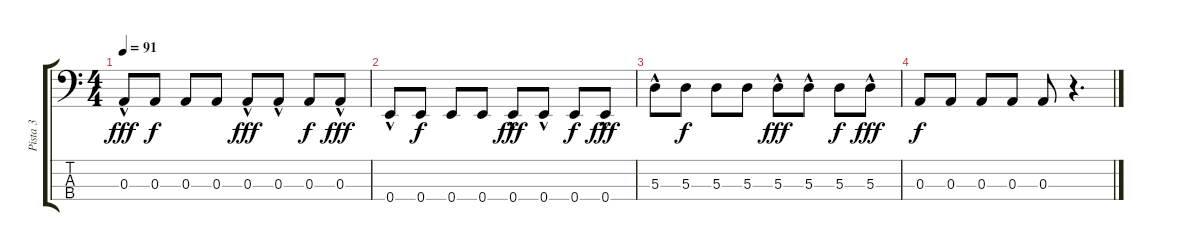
\track ("Pista 3" "Pista 3") {instrument electricbassfinger}
\staff {score tabs}
\tuning (G2 D2 A1 E1) {hide}
\ts (4 4)
\tempo 91
\clef f4
\ks c
0.3{hac}.8{dy fff} 0.3.8{dy f} 0.3.8 0.3.8 0.3{hac}.8{dy fff} 0.3{hac}.8 0.3.8{dy f} 0.3{hac}.8{dy fff} |
0.4{hac}.8 0.4.8{dy f} 0.4.8 0.4.8 0.4{hac}.8{dy fff} 0.4{hac}.8 0.4.8{dy f} 0.4{hac}.8{dy fff} |
5.3{hac}.8 5.3.8{dy f} 5.3.8 5.3.8 5.3{hac}.8{dy fff} 5.3{hac}.8 5.3.8{dy f} 5.3{hac}.8{dy fff} |
0.3.8{dy f} 0.3.8 0.3.8 0.3.8 0.3.8 r.4{d}
